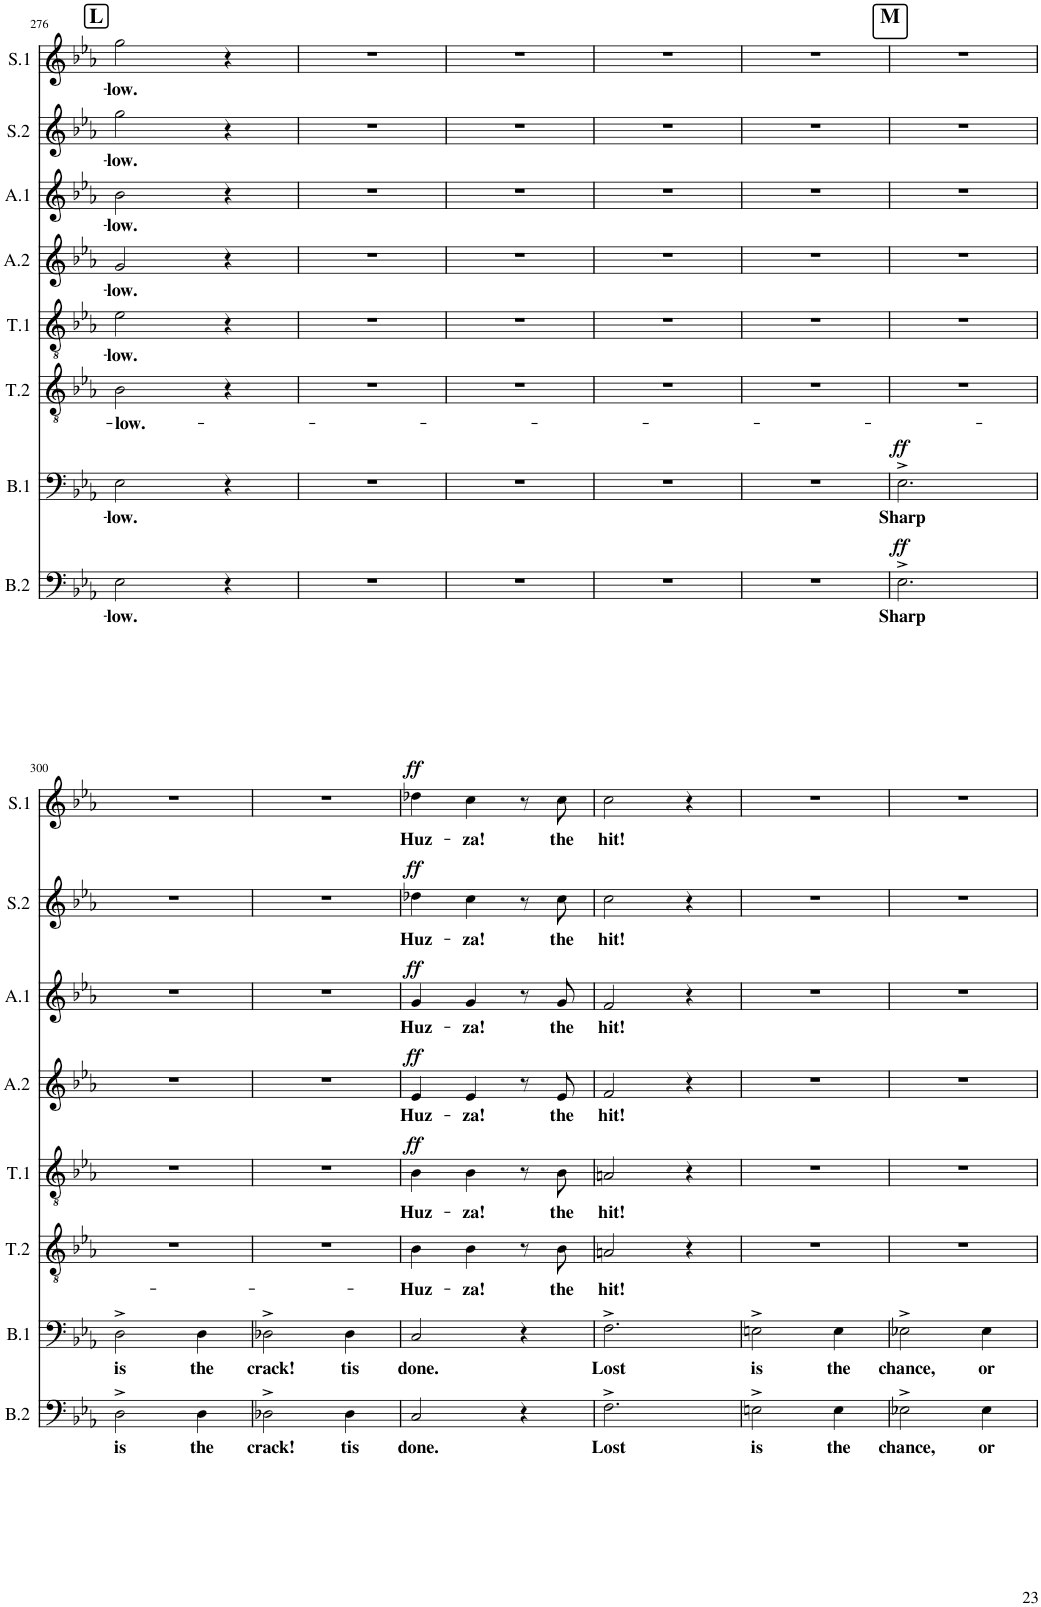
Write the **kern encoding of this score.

**kern	**text	**dynam	**kern	**text	**dynam	**kern	**text	**kern	**text	**dynam	**kern	**text	**dynam	**kern	**text	**dynam	**kern	**text	**dynam	**kern	**text	**dynam
*part8	*part8	*part8	*part7	*part7	*part7	*part6	*part6	*part5	*part5	*part5	*part4	*part4	*part4	*part3	*part3	*part3	*part2	*part2	*part2	*part1	*part1	*part1
*staff8	*staff8	*staff8	*staff7	*staff7	*staff7	*staff6	*staff6	*staff5	*staff5	*staff5	*staff4	*staff4	*staff4	*staff3	*staff3	*staff3	*staff2	*staff2	*staff2	*staff1	*staff1	*staff1
*I"Basse2	*	*	*I"Basse1	*	*	*I"Tenor2	*	*I"Tenor1	*	*	*I"Alto2	*	*	*I"Alto1	*	*	*I"Soprano2	*	*	*I"Soprano1	*	*
*I'B.2	*	*	*I'B.1	*	*	*I'T.2	*	*I'T.1	*	*	*I'A.2	*	*	*I'A.1	*	*	*I'S.2	*	*	*I'S.1	*	*
!!LO:PB:g=z
*clefF4	*	*	*clefF4	*	*	*clefGv2	*	*clefGv2	*	*	*clefG2	*	*	*clefG2	*	*	*clefG2	*	*	*clefG2	*	*
*k[b-e-a-]	*	*	*k[b-e-a-]	*	*	*k[b-e-a-]	*	*k[b-e-a-]	*	*	*k[b-e-a-]	*	*	*k[b-e-a-]	*	*	*k[b-e-a-]	*	*	*k[b-e-a-]	*	*
*M3/4	*	*	*M3/4	*	*	*M3/4	*	*M3/4	*	*	*M3/4	*	*	*M3/4	*	*	*M3/4	*	*	*M3/4	*	*
!!LO:REH:place=s1:a:B:cj:fs=14:t=L
=276	=276	=276	=276	=276	=276	=276	=276	=276	=276	=276	=276	=276	=276	=276	=276	=276	=276	=276	=276	=276	=276	=276
!	!LO:LY:b	!	!	!LO:LY:b	!	!	!LO:LY:b	!	!LO:LY:b	!	!	!LO:LY:b	!	!	!LO:LY:b	!	!	!LO:LY:b	!	!	!LO:LY:b	!
2E-\	-low.	.	2E-\	-low.	.	2B-\	-low.-	2e-\	-low.	.	2g/	-low.	.	2b-\	-low.	.	2gg\	-low.	.	2gg\	-low.	.
4r	.	.	4r	.	.	4r	.	4r	.	.	4r	.	.	4r	.	.	4r	.	.	4r	.	.
=277	=277	=277	=277	=277	=277	=277	=277	=277	=277	=277	=277	=277	=277	=277	=277	=277	=277	=277	=277	=277	=277	=277
2.r	.	.	2.r	.	.	2.r	.	2.r	.	.	2.r	.	.	2.r	.	.	2.r	.	.	2.r	.	.
=278	=278	=278	=278	=278	=278	=278	=278	=278	=278	=278	=278	=278	=278	=278	=278	=278	=278	=278	=278	=278	=278	=278
2.r	.	.	2.r	.	.	2.r	.	2.r	.	.	2.r	.	.	2.r	.	.	2.r	.	.	2.r	.	.
=279	=279	=279	=279	=279	=279	=279	=279	=279	=279	=279	=279	=279	=279	=279	=279	=279	=279	=279	=279	=279	=279	=279
2.r	.	.	2.r	.	.	2.r	.	2.r	.	.	2.r	.	.	2.r	.	.	2.r	.	.	2.r	.	.
=280	=280	=280	=280	=280	=280	=280	=280	=280	=280	=280	=280	=280	=280	=280	=280	=280	=280	=280	=280	=280	=280	=280
2.r	.	.	2.r	.	.	2.r	.	2.r	.	.	2.r	.	.	2.r	.	.	2.r	.	.	2.r	.	.
!!LO:REH:place=s1:a:t=
!!LO:REH:place=s1:a:B:cj:fs=14:t=M
=299	=299	=299	=299	=299	=299	=299	=299	=299	=299	=299	=299	=299	=299	=299	=299	=299	=299	=299	=299	=299	=299	=299
!	!LO:LY:b	!LO:DY:a	!	!LO:LY:b	!LO:DY:a	!	!	!	!	!	!	!	!	!	!	!	!	!	!	!	!	!
2.E-^\	Sharp	ff	2.E-^\	Sharp	ff	2.r	.	2.r	.	.	2.r	.	.	2.r	.	.	2.r	.	.	2.r	.	.
!!LO:LB:g=z
=300	=300	=300	=300	=300	=300	=300	=300	=300	=300	=300	=300	=300	=300	=300	=300	=300	=300	=300	=300	=300	=300	=300
!	!LO:LY:b	!	!	!LO:LY:b	!	!	!	!	!	!	!	!	!	!	!	!	!	!	!	!	!	!
2D^\	is	.	2D^\	is	.	2.r	.	2.r	.	.	2.r	.	.	2.r	.	.	2.r	.	.	2.r	.	.
!	!LO:LY:b	!	!	!LO:LY:b	!	!	!	!	!	!	!	!	!	!	!	!	!	!	!	!	!	!
4D\	the	.	4D\	the	.	.	.	.	.	.	.	.	.	.	.	.	.	.	.	.	.	.
=301	=301	=301	=301	=301	=301	=301	=301	=301	=301	=301	=301	=301	=301	=301	=301	=301	=301	=301	=301	=301	=301	=301
!	!LO:LY:b	!	!	!LO:LY:b	!	!	!	!	!	!	!	!	!	!	!	!	!	!	!	!	!	!
2D-X^\	crack!	.	2D-X^\	crack!	.	2.r	.	2.r	.	.	2.r	.	.	2.r	.	.	2.r	.	.	2.r	.	.
!	!LO:LY:b	!	!	!LO:LY:b	!	!	!	!	!	!	!	!	!	!	!	!	!	!	!	!	!	!
4D-\	tis	.	4D-\	tis	.	.	.	.	.	.	.	.	.	.	.	.	.	.	.	.	.	.
=302	=302	=302	=302	=302	=302	=302	=302	=302	=302	=302	=302	=302	=302	=302	=302	=302	=302	=302	=302	=302	=302	=302
!	!LO:LY:b	!	!	!LO:LY:b	!	!	!LO:LY:b	!	!LO:LY:b	!LO:DY:a	!	!LO:LY:b	!LO:DY:a	!	!LO:LY:b	!LO:DY:a	!	!LO:LY:b	!LO:DY:a	!	!LO:LY:b	!LO:DY:a
2C/	done.	.	2C/	done.	.	4B-\	Huz-	4B-\	Huz-	ff	4e-/	Huz-	ff	4g/	Huz-	ff	4dd-X\	Huz-	ff	4dd-X\	Huz-	ff
!	!	!	!	!	!	!	!LO:LY:b	!	!LO:LY:b	!	!	!LO:LY:b	!	!	!LO:LY:b	!	!	!LO:LY:b	!	!	!LO:LY:b	!
.	.	.	.	.	.	4B-\	-za!	4B-\	-za!	.	4e-/	-za!	.	4g/	-za!	.	4cc\	-za!	.	4cc\	-za!	.
4r	.	.	4r	.	.	8r	.	8r	.	.	8r	.	.	8r	.	.	8r	.	.	8r	.	.
!	!	!	!	!	!	!	!LO:LY:b	!	!LO:LY:b	!	!	!LO:LY:b	!	!	!LO:LY:b	!	!	!LO:LY:b	!	!	!LO:LY:b	!
.	.	.	.	.	.	8B-\	the	8B-\	the	.	8e-/	the	.	8g/	the	.	8cc\	the	.	8cc\	the	.
=303	=303	=303	=303	=303	=303	=303	=303	=303	=303	=303	=303	=303	=303	=303	=303	=303	=303	=303	=303	=303	=303	=303
!	!LO:LY:b	!	!	!LO:LY:b	!	!	!LO:LY:b	!	!LO:LY:b	!	!	!LO:LY:b	!	!	!LO:LY:b	!	!	!LO:LY:b	!	!	!LO:LY:b	!
2.F^\	Lost	.	2.F^\	Lost	.	2An/	hit!	2An/	hit!	.	2f/	hit!	.	2f/	hit!	.	2cc\	hit!	.	2cc\	hit!	.
.	.	.	.	.	.	4r	.	4r	.	.	4r	.	.	4r	.	.	4r	.	.	4r	.	.
=304	=304	=304	=304	=304	=304	=304	=304	=304	=304	=304	=304	=304	=304	=304	=304	=304	=304	=304	=304	=304	=304	=304
!	!LO:LY:b	!	!	!LO:LY:b	!	!	!	!	!	!	!	!	!	!	!	!	!	!	!	!	!	!
2En^\	is	.	2En^\	is	.	2.r	.	2.r	.	.	2.r	.	.	2.r	.	.	2.r	.	.	2.r	.	.
!	!LO:LY:b	!	!	!LO:LY:b	!	!	!	!	!	!	!	!	!	!	!	!	!	!	!	!	!	!
4E\	the	.	4E\	the	.	.	.	.	.	.	.	.	.	.	.	.	.	.	.	.	.	.
=305	=305	=305	=305	=305	=305	=305	=305	=305	=305	=305	=305	=305	=305	=305	=305	=305	=305	=305	=305	=305	=305	=305
!	!LO:LY:b	!	!	!LO:LY:b	!	!	!	!	!	!	!	!	!	!	!	!	!	!	!	!	!	!
2E-X^\	chance,	.	2E-X^\	chance,	.	2.r	.	2.r	.	.	2.r	.	.	2.r	.	.	2.r	.	.	2.r	.	.
!	!LO:LY:b	!	!	!LO:LY:b	!	!	!	!	!	!	!	!	!	!	!	!	!	!	!	!	!	!
4E-\	or	.	4E-\	or	.	.	.	.	.	.	.	.	.	.	.	.	.	.	.	.	.	.
=	=	=	=	=	=	=	=	=	=	=	=	=	=	=	=	=	=	=	=	=	=	=
*-	*-	*-	*-	*-	*-	*-	*-	*-	*-	*-	*-	*-	*-	*-	*-	*-	*-	*-	*-	*-	*-	*-
